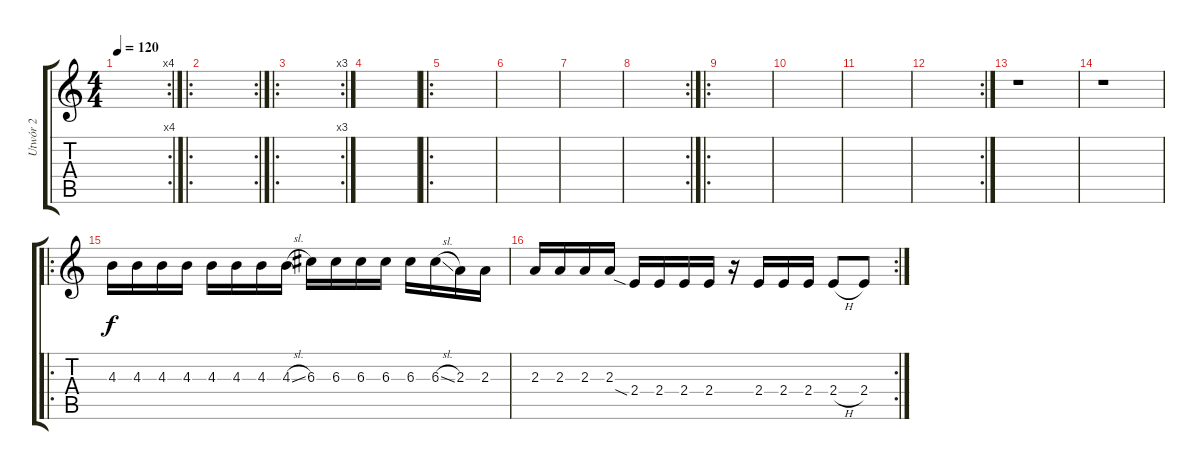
\track ("Utwór 2" "Utwór 2") {instrument overdrivenguitar}
\staff {score tabs}
\tuning (E4 B3 G3 D3 A2 E2) {hide}
\rc 4
\ts (4 4)
\tempo 120
\clef g2
\ks c
|
\ro
\rc 2
|
\ro
\rc 3
|
|
\ro
|
|
|
\rc 2
|
\ro
|
|
|
\rc 2
|
r.1 |
r.1 |
\ro
4.3.16 4.3.16 4.3.16 4.3.16 4.3.16 4.3.16 4.3.16 4.3{sl}.16 6.3.16 6.3.16 6.3.16 6.3.16 6.3.16 6.3{sl}.16 2.3.16 2.3.16 |
\rc 2
2.3.16 2.3.16 2.3.16 2.3.16 2.4{sia}.16 2.4.16 2.4.16 2.4.16 r.16 2.4.16 2.4.16 2.4.16 2.4{h}.8 2.4.8
